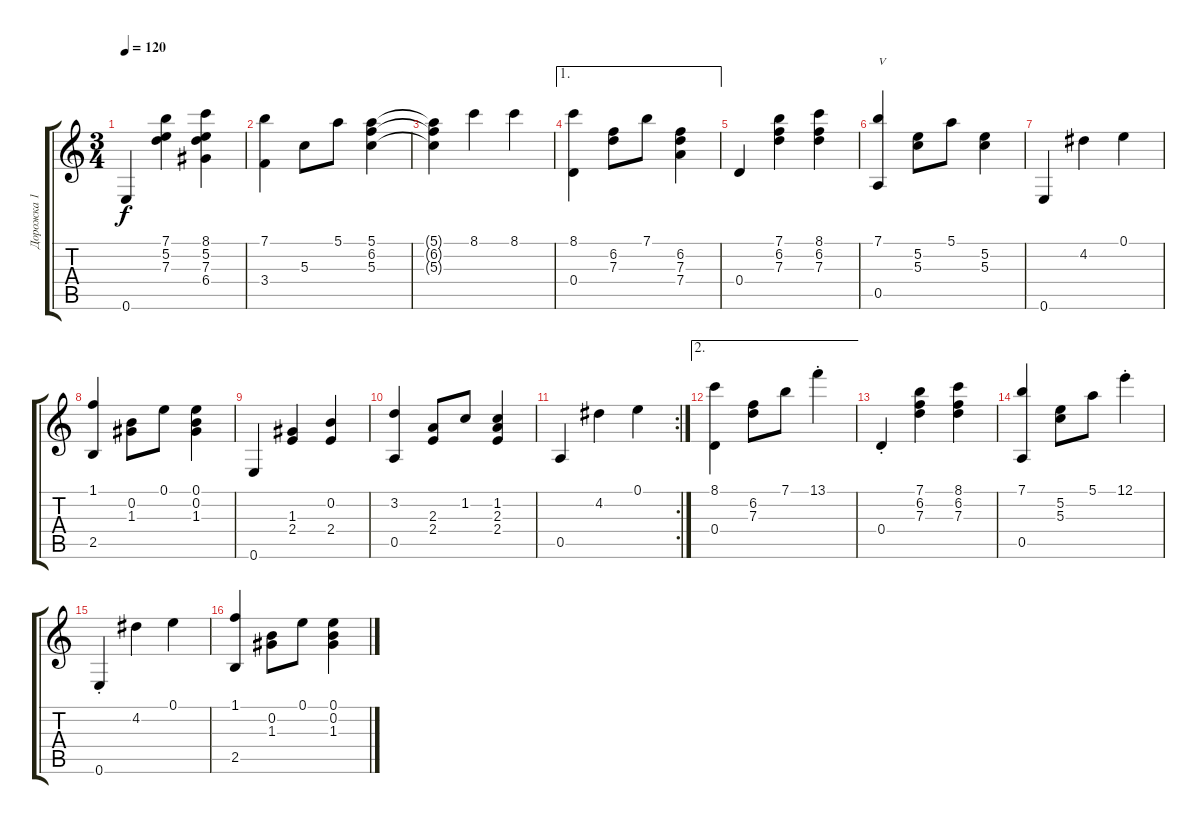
\track ("Дорожка 1" "Дорожка 1") {instrument acousticguitarsteel}
\staff {score tabs}
\tuning (E4 B3 G3 D3 A2 E2) {hide}
\ts (3 4)
\tempo 120
\clef g2
\ks c
0.6.4{dy f} (7.1 5.2 7.3).4 (8.1 5.2 7.3 6.4).4 |
(7.1 3.4).4 5.3.8 5.1.8 (5.1 6.2 5.3).4 |
(5.1{t} 6.2{t} 5.3{t}).4 8.1.4 8.1.4 |
\ae 1
(8.1 0.4).4 (6.2 7.3).8 7.1.8 (6.2 7.3 7.4).4 |
0.4.4 (7.1 6.2 7.3).4 (8.1 6.2 7.3).4 |
(7.1 0.5).4{txt "V"} (5.2 5.3).8 5.1.8 (5.2 5.3).4 |
0.6.4 4.2.4 0.1.4 |
(1.1 2.5).4 (0.2 1.3).8 0.1.8 (0.1 0.2 1.3).4 |
0.6.4 (1.3 2.4).4 (0.2 2.4).4 |
(3.2 0.5).4 (2.3 2.4).8 1.2.8 (1.2 2.3 2.4).4 |
\rc 2
0.5.4 4.2.4 0.1.4 |
\ae 2
(8.1 0.4).4 (6.2 7.3).8 7.1.8 13.1{st}.4 |
0.4{st}.4 (7.1 6.2 7.3).4 (8.1 6.2 7.3).4 |
(7.1 0.5).4 (5.2 5.3).8 5.1.8 12.1{st}.4 |
0.6{st}.4 4.2.4 0.1.4 |
(1.1 2.5).4 (0.2 1.3).8 0.1.8 (0.1 0.2 1.3).4
